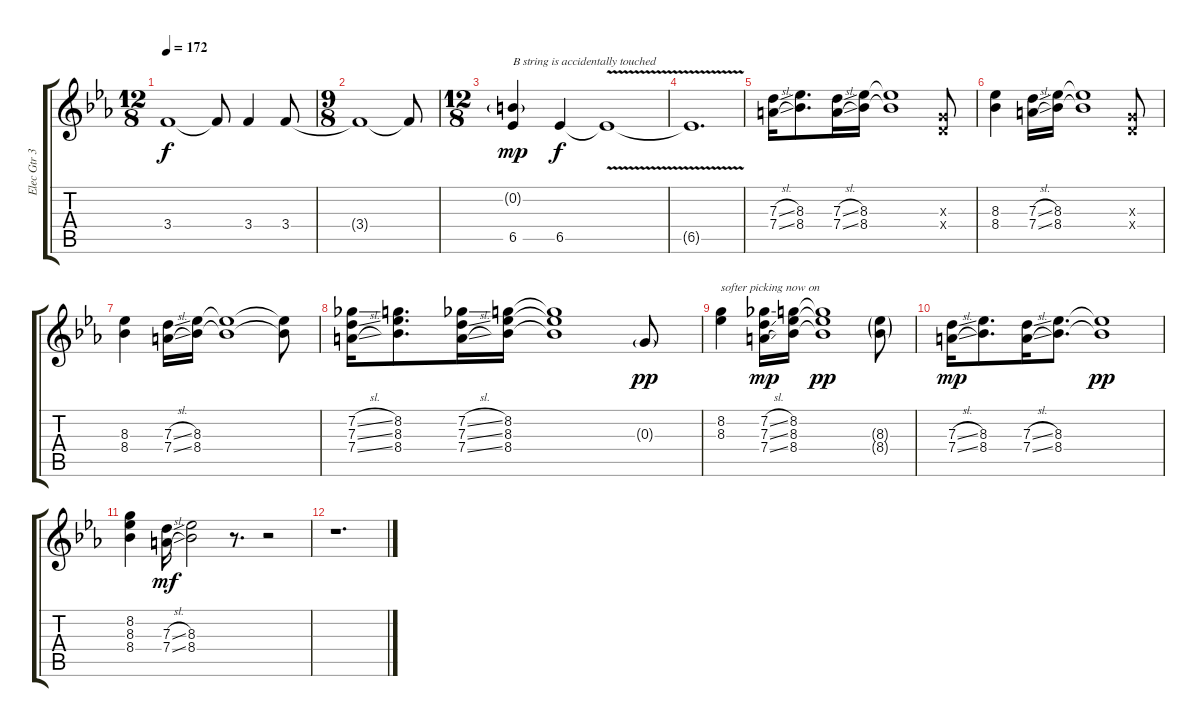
\track ("Elec Gtr 3" "Elec Gtr 3") {instrument overdrivenguitar}
\staff {score tabs}
\tuning (E4 B3 G3 D3 A2 E2) {hide}
\ts (12 8)
\tempo 172
\clef g2
\ks cminor
3.4{t}.1{dy f} 3.4{t}.8 3.4.4 3.4.8 |
\ts (9 8)
3.4{t}.1 3.4{t}.8 |
\ts (12 8)
(0.2{g} 6.5).4{txt "B string is accidentally touched" dy mp} 6.5.4{dy f} 6.5{v t}.1 |
6.5{v t}.1{d} |
(7.3{sl} 7.4{sl}).16 (8.3 8.4).8{d} (7.3{sl} 7.4{sl}).16 (8.3 8.4).16 (8.3{t} 8.4{t}).1 (0.3{x} 0.4{x}).8 |
(8.3 8.4).4 (7.3{sl} 7.4{sl}).16 (8.3 8.4).16 (8.3{t} 8.4{t}).1 (0.3{x} 0.4{x}).8 |
(8.3 8.4).4 (7.3{sl} 7.4{sl}).16 (8.3 8.4).16 (8.3{t} 8.4{t}).1 (8.3{t} 8.4{t}).8 |
(7.2{sl} 7.3{sl} 7.4{sl}).16 (8.2 8.3 8.4).8{d} (7.2{sl} 7.3{sl} 7.4{sl}).16 (8.2 8.3 8.4).16 (8.2{t} 8.3{t} 8.4{t}).1 0.3{g}.8{dy pp} |
(8.2 8.3).4{txt "softer picking now on"} (7.2{sl} 7.3{sl} 7.4{sl}).16{dy mp} (8.2 8.3 8.4).16 (8.2{t} 8.3{t} 8.4{t}).1{dy pp} (8.3{g} 8.4{g}).8 |
(7.3{sl} 7.4{sl}).16{dy mp} (8.3 8.4).8{d} (7.3{sl} 7.4{sl}).16 (8.3 8.4).8{d} (8.3{t} 8.4{t}).1{dy pp} |
(8.2 8.3 8.4).4 (7.3{sl} 7.4{sl}).16{dy mf} (8.3 8.4).2 r.8{d} r.2 |
r.1{d}
